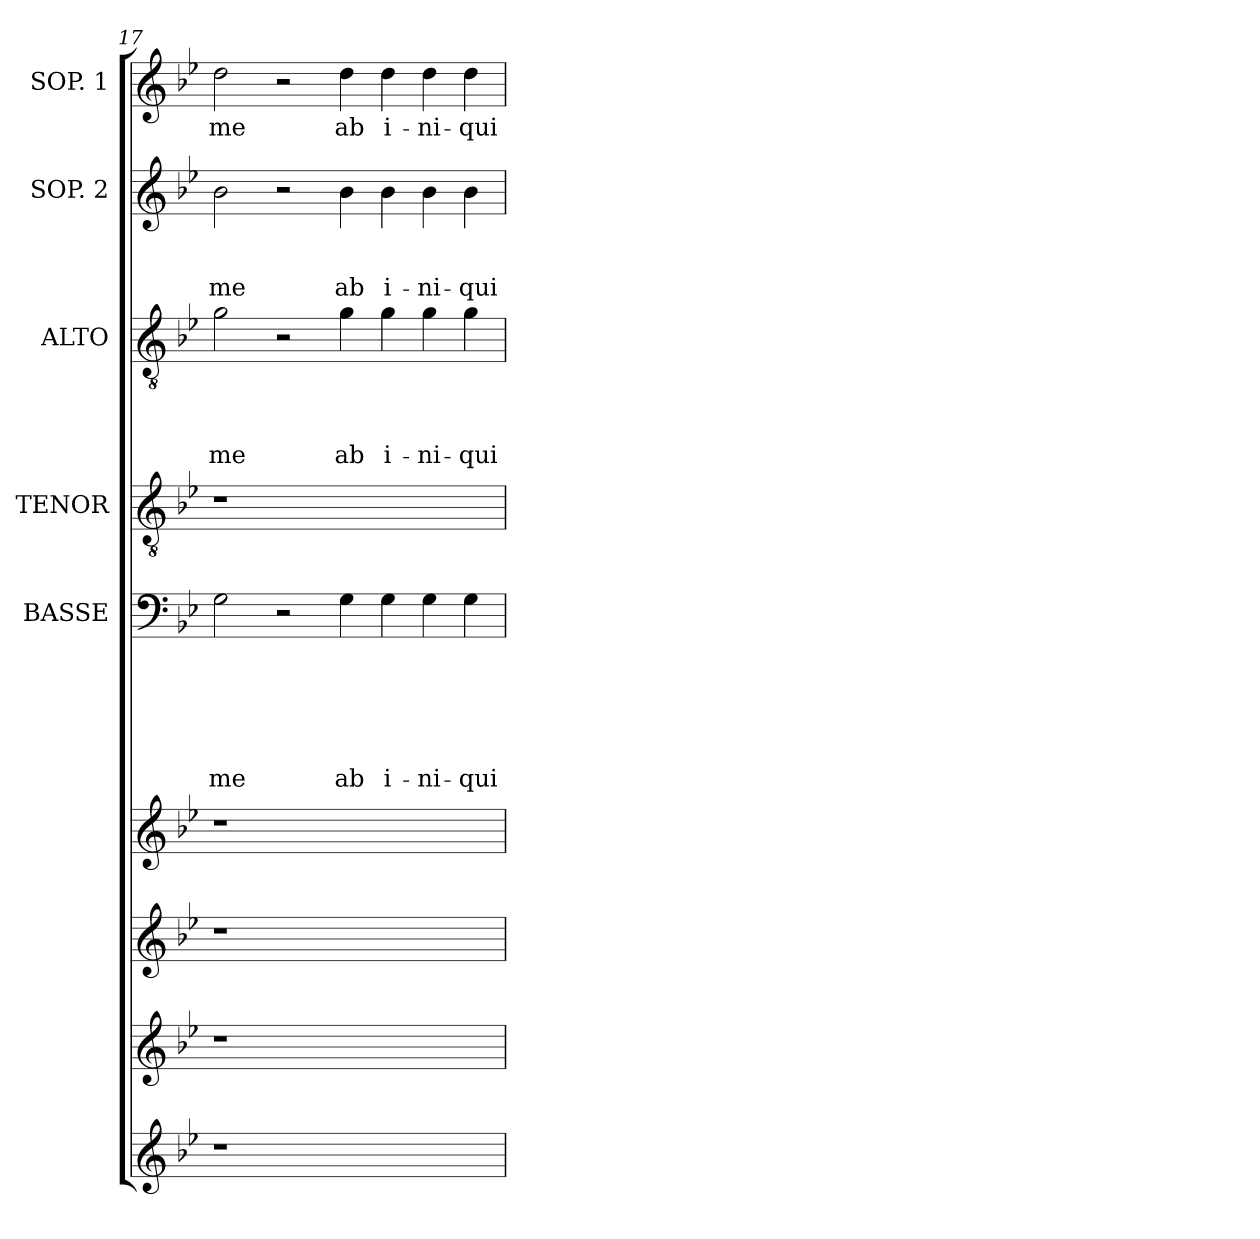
**kern	**kern	**kern	**kern	**kern	**text	**text	**text	**text	**text	**text	**kern	**kern	**text	**text	**text	**text	**kern	**text	**text	**text	**kern	**text
*part9	*part8	*part7	*part6	*part5	*part5	*part5	*part5	*part5	*part5	*part5	*part4	*part3	*part3	*part3	*part3	*part3	*part2	*part2	*part2	*part2	*part1	*part1
*staff9	*staff8	*staff7	*staff6	*staff5	*staff5	*staff5	*staff5	*staff5	*staff5	*staff5	*staff4	*staff3	*staff3	*staff3	*staff3	*staff3	*staff2	*staff2	*staff2	*staff2	*staff1	*staff1
*	*	*	*	*I"BASSE	*	*	*	*	*	*	*I"TENOR	*I"ALTO	*	*	*	*	*I"SOP. 2	*	*	*	*I"SOP. 1	*
*	*	*	*	*I'BAS.	*	*	*	*	*	*	*I'TEN.	*I'ALT.	*	*	*	*	*I'SOP. 2	*	*	*	*I'SOP. 1	*
*clefG2	*clefG2	*clefG2	*clefG2	*clefF4	*	*	*	*	*	*	*clefGv2	*clefGv2	*	*	*	*	*clefG2	*	*	*	*clefG2	*
*k[b-e-]	*k[b-e-]	*k[b-e-]	*k[b-e-]	*k[b-e-]	*	*	*	*	*	*	*k[b-e-]	*k[b-e-]	*	*	*	*	*k[b-e-]	*	*	*	*k[b-e-]	*
*B-:	*B-:	*B-:	*B-:	*B-:	*	*	*	*	*	*	*B-:	*B-:	*	*	*	*	*B-:	*	*	*	*B-:	*
=17	=17	=17	=17	=17	=17	=17	=17	=17	=17	=17	=17	=17	=17	=17	=17	=17	=17	=17	=17	=17	=17	=17
!	!	!	!	!	!	!	!	!	!	!LO:LY:b	!	!	!	!	!	!LO:LY:b	!	!	!	!LO:LY:b	!	!LO:LY:b
1r	1r	1r	1r	2G\	.	.	.	.	.	me	1r	2g\	.	.	.	me	2b-\	.	.	me	2dd\	me
.	.	.	.	2r	.	.	.	.	.	.	.	2r	.	.	.	.	2r	.	.	.	2r	.
!	!	!	!	!	!	!	!	!	!	!LO:LY:b	!	!	!	!	!	!LO:LY:b	!	!	!	!LO:LY:b	!	!LO:LY:b
1ryy	1ryy	1ryy	1ryy	4G\	.	.	.	.	.	ab	1ryy	4g\	.	.	.	ab	4b-\	.	.	ab	4dd\	ab
!	!	!	!	!	!	!	!	!	!	!LO:LY:b:rj	!	!	!	!	!	!LO:LY:b:rj	!	!	!	!LO:LY:b:rj	!	!LO:LY:b:rj
.	.	.	.	4G\	.	.	.	.	.	i-	.	4g\	.	.	.	i-	4b-\	.	.	i-	4dd\	i-
!	!	!	!	!	!	!	!	!	!	!LO:LY:b	!	!	!	!	!	!LO:LY:b	!	!	!	!LO:LY:b	!	!LO:LY:b
.	.	.	.	4G\	.	.	.	.	.	-ni-	.	4g\	.	.	.	-ni-	4b-\	.	.	-ni-	4dd\	-ni-
!	!	!	!	!	!	!	!	!	!	!LO:LY:b	!	!	!	!	!	!LO:LY:b	!	!	!	!LO:LY:b	!	!LO:LY:b
.	.	.	.	4G\	.	.	.	.	.	-qui-	.	4g\	.	.	.	-qui-	4b-\	.	.	-qui-	4dd\	-qui-
=	=	=	=	=	=	=	=	=	=	=	=	=	=	=	=	=	=	=	=	=	=	=
*-	*-	*-	*-	*-	*-	*-	*-	*-	*-	*-	*-	*-	*-	*-	*-	*-	*-	*-	*-	*-	*-	*-
